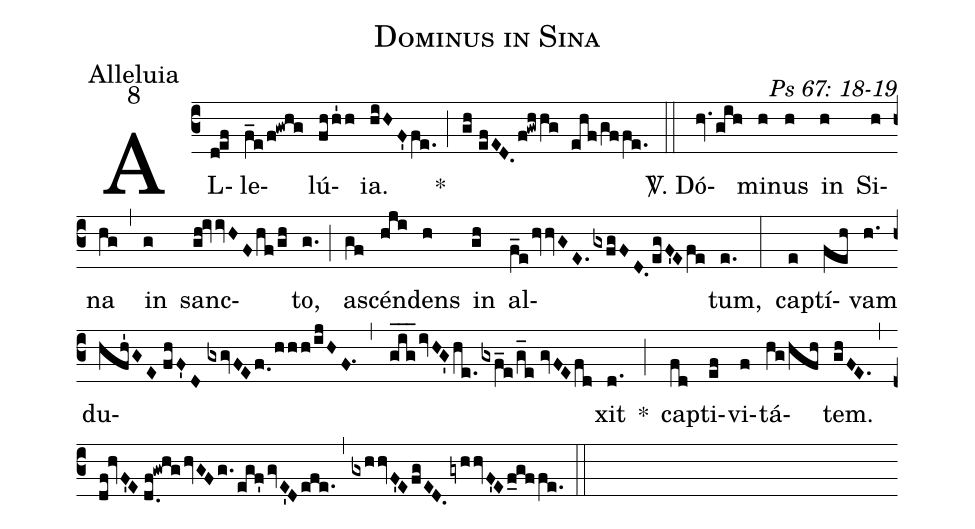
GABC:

name: Dominus in Sina;
office-part: Alleluia;
mode: 8;
commentary: Ps 67: 18-19;
%%
(c3) AL(d!ef)le(f_e/f!gwhg)lú(fhh'1h)ia.(hiHF'fe.) ~~~*(;) (gh//efED./f!gwhhg ehf/gffe.) (::)
<sp>V/</sp>. Dó(hv./gih)mi(h)nus(h) in(h) Si(h)na(hg) (,) in(g) sanc(gh!ivvHF/hf/gh)to,(g.) (;) a(gf)scén(hji)dens(h) in(gh) al(f_e/hvvGE./gxfgFD./egF'E/fe)tum,(e.) (:)
cap(e)tí(feh)vam(h.) du(hfh'GE//fhF'D//gxgvFEf.0/hhh/ijHF.1,g_i_g_/ivHG'/he./gxf_e/g_e//gvFE/fd)xit(d.) *(;) cap(fd)ti(ef)vi(f)tá(hg/hfh)tem.(ghFE.) (,) (df!hvF'E//d.0f!gwhg/hvGFg./egf'/gvE'D/efe.) (,) (gxhhvF'E/fgED./gyhhvF'E/f_gffe.) (::)
